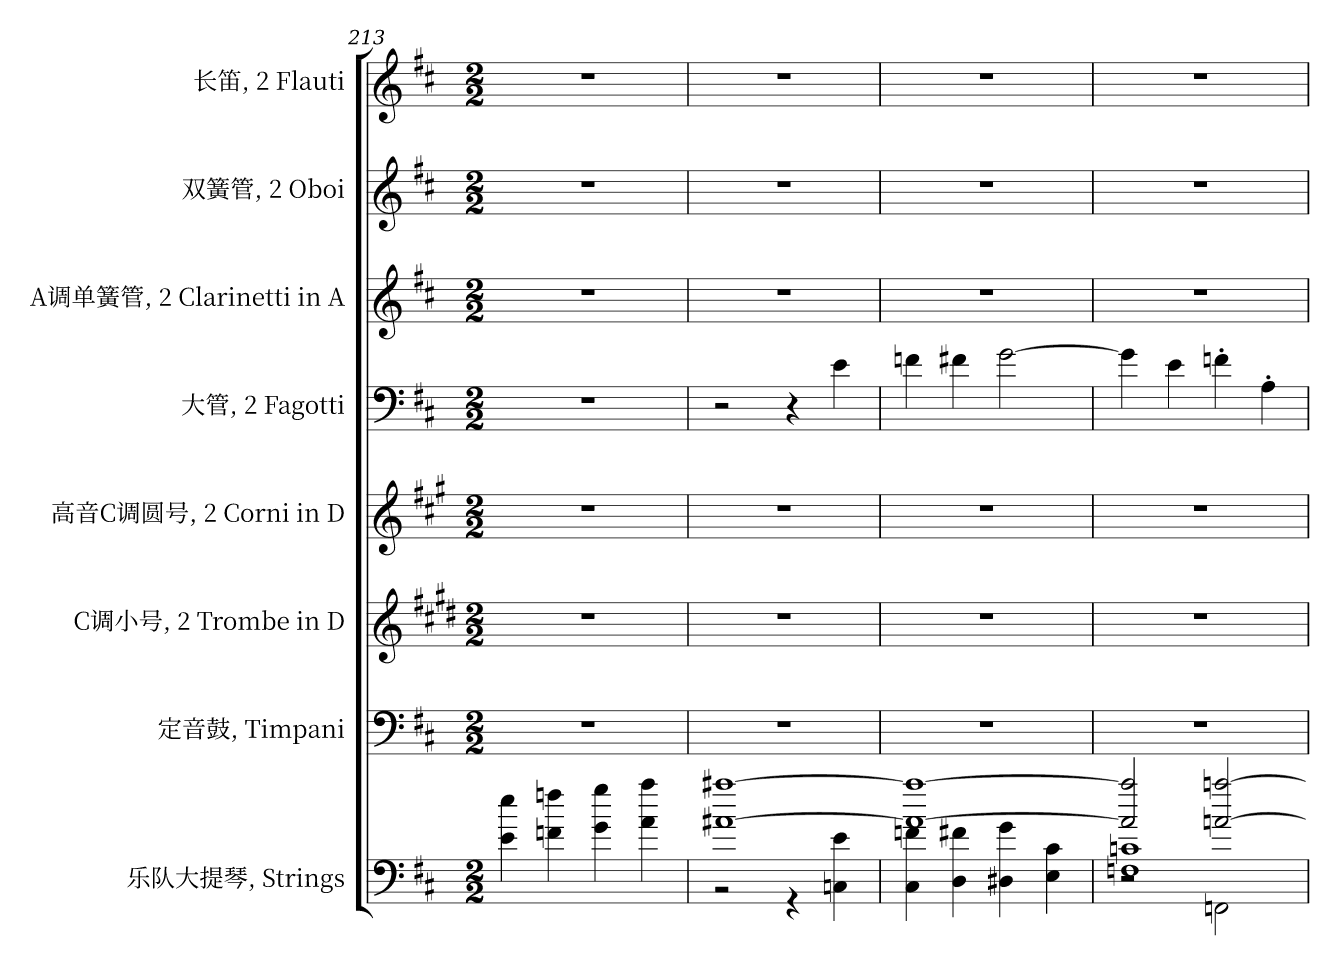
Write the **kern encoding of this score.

**kern	**kern	**kern	**kern	**kern	**kern	**kern	**kern
*part8	*part7	*part6	*part5	*part4	*part3	*part2	*part1
*staff8	*staff7	*staff6	*staff5	*staff4	*staff3	*staff2	*staff1
*I"乐队大提琴, Strings	*I"定音鼓, Timpani	*I"C调小号, 2 Trombe in D	*I"高音C调圆号, 2 Corni in D	*I"大管, 2 Fagotti	*I"A调单簧管, 2 Clarinetti in A	*I"双簧管, 2 Oboi	*I"长笛, 2 Flauti
*	*I'Timp.	*	*	*	*I'A Cl.	*I'Ob.	*I'Fl.
*clefF4	*clefF4	*clefG2	*clefG2	*clefF4	*clefG2	*clefG2	*clefG2
*	*	*ITrd1c2	*ITrd4c7	*	*ITrd2c3	*	*
*k[f#c#]	*k[f#c#]	*k[f#c#]	*k[f#c#]	*k[f#c#]	*k[f#c#g#d#a#]	*k[f#c#]	*k[f#c#]
*M2/2	*M2/2	*M2/2	*M2/2	*M2/2	*M2/2	*M2/2	*M2/2
=213	=213	=213	=213	=213	=213	=213	=213
4e\ 4ee\	1r	1r	1r	1r	1r	1r	1r
4fn\ 4ffn\	.	.	.	.	.	.	.
4g\ 4gg\	.	.	.	.	.	.	.
4a\ 4aa\	.	.	.	.	.	.	.
=214	=214	=214	=214	=214	=214	=214	=214
*^	*	*	*	*	*	*	*
[1a#X [1aa#X	2r	1r	1r	1r	2r	1r	1r	1r
.	4r	.	.	.	4r	.	.	.
.	4Cn\ 4e\	.	.	.	4e\	.	.	.
!!LO:PB:g=z
=215	=215	=215	=215	=215	=215	=215	=215	=215
1a#_ 1aa#_	4C#\ 4fn\	1r	1r	1r	4fn\	1r	1r	1r
.	4D\ 4f#X\	.	.	.	4f#X\	.	.	.
.	4D#X\ 4g\	.	.	.	[2g\	.	.	.
.	4E\ 4c#\	.	.	.	.	.	.	.
=216	=216	=216	=216	=216	=216	=216	=216	=216
*	*^	*	*	*	*	*	*	*
2a#/] 2aa#/]	2r	1Fn 1cn	1r	1r	1r	4g\]	1r	1r	1r
.	.	.	.	.	.	4e\	.	.	.
[2an/ [2aan/	2FFn\	.	.	.	.	4fn'\	.	.	.
.	.	.	.	.	.	4A'\	.	.	.
*v	*v	*v	*	*	*	*	*	*	*
=	=	=	=	=	=	=	=
*-	*-	*-	*-	*-	*-	*-	*-
